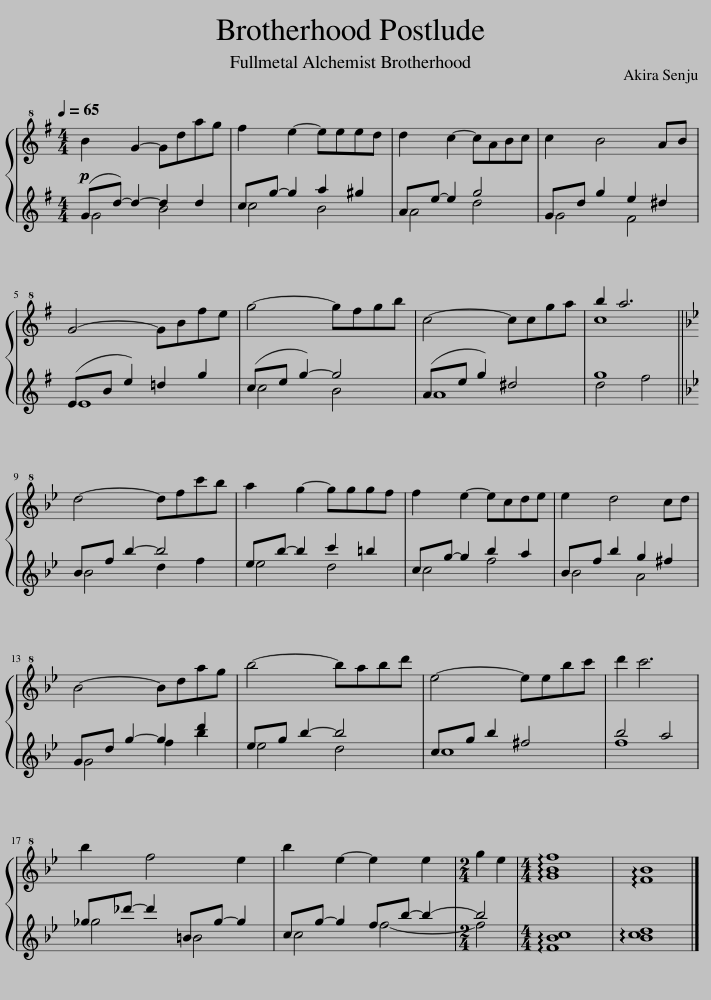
X:1
%%score { ( 1 4 ) | ( 2 3 ) }
L:1/8
Q:1/4=65
M:4/4
I:linebreak $
K:G
V:1 treble+8
V:4 treble+8
V:2 treble
V:3 treble
V:1
!p! B2 G2- Gdag | f2 e2- eeed | d2 c2- cABc | c2 B4 AB |$ G4- GBfe | %5
 g4- gfgb | c4- ccga | b2 a6 ||$[K:Bb] d4- dfc'b | a2 g2- gggf | %10
 f2 e2- ecde | e2 d4 cd |$ B4- Bdag | b4- babd' | e4- eebc' | %15
 d'2 c'6 |$ b2 f4 e2 | b2 e2- e2 e2 |[M:2/4] g2 e2 |[M:4/4] !arpeggio![GBf]8 | %20
 !arpeggio![FB]8 |] %21
V:2
 (Gd-) d2- d2 d2 | cg- g2 a2 ^g2 | Ae- e2 g4 | Gd g2 e2 ^d2 |$ (EB e2) =d2 g2 | %5
 (ce g2-) g4 | (Ae g2) ^d4 | g8 ||$[K:Bb] Bf b2- b4 | eb- b2 c'2 =b2 | %10
 cg- g2 b2 a2 | Bf b2 g2 ^f2 |$ Gd g2- g2 d'2 | eg b2- b4 | cg b2 ^f4 | %15
 b4 a4 |$ _g_d'- d'2 =Bg- g2 | cg- g2 fb- b2- |[M:2/4] b4 |[M:4/4] !arpeggio![FBc]8 | %20
 !arpeggio![Bcd]8 |] %21
V:3
 G4 B4 | c4 B4 | A4 d4 | G4 F4 |$ E8 | %5
 c4 B4 | A8 | d4 f4 ||$[K:Bb] B4 d2 f2 | e4 d4 | %10
 c4 f4 | B4 A4 |$ G4 f2 b2 | e4 d4 | c8 | %15
 f8 |$ _g4 =B4 | c4 f4- |[M:2/4] f4 |[M:4/4] x8 | %20
 x8 |] %21
V:4
 x8 | x8 | x8 | x8 |$ x8 | %5
 x8 | x8 | c8 ||$[K:Bb] x8 | x8 | %10
 x8 | x8 |$ x8 | x8 | x8 | %15
 x8 |$ x8 | x8 |[M:2/4] x4 |[M:4/4] x8 | %20
 x8 |] %21
